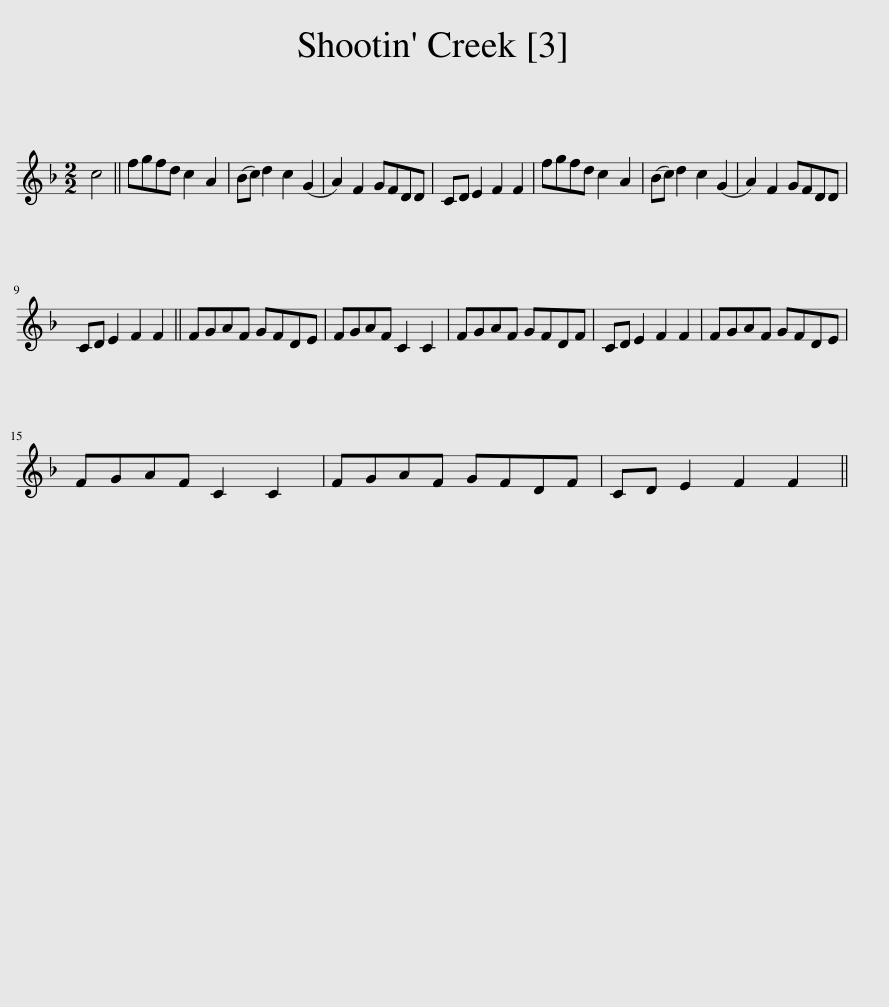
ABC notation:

X:1
L:1/8
M:2/2
I:linebreak $
K:F
V:1 treble
V:1
 c4 || fgfd c2 A2 | (Bc) d2 c2 (G2 | A2) F2 GFDD | CD E2 F2 F2 | %5
 fgfd c2 A2 | (Bc) d2 c2 (G2 | A2) F2 GFDD |$ CD E2 F2 F2 || FGAF GFDE | %10
 FGAF C2 C2 | FGAF GFDF | CD E2 F2 F2 | FGAF GFDE |$ FGAF C2 C2 | %15
 FGAF GFDF | CD E2 F2 F2 || %17
